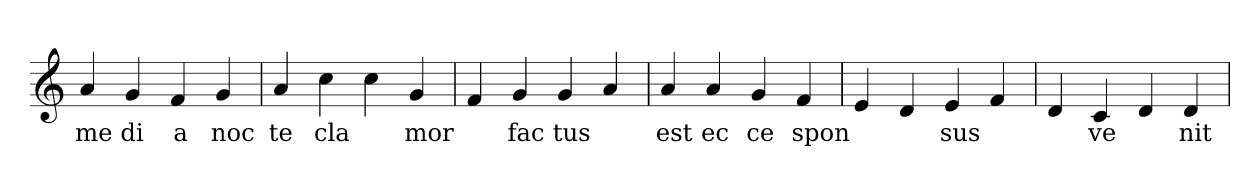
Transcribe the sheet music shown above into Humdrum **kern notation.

**kern	**text
*part1	*part1
*staff1	*staff1
*clefG2	*
=1	=1
4a	me
4g	di
4f	a
4g	noc
=2	=2
4a	te
4cc	cla
4cc	.
4g	mor
=3	=3
4f	.
4g	fac
4g	tus
4a	.
=4	=4
4a	est
4a	ec
4g	ce
4f	spon
=5	=5
4e	.
4d	.
4e	sus
4f	.
=6	=6
4d	.
4c	ve
4d	.
4d	nit
=	=
*-	*-
